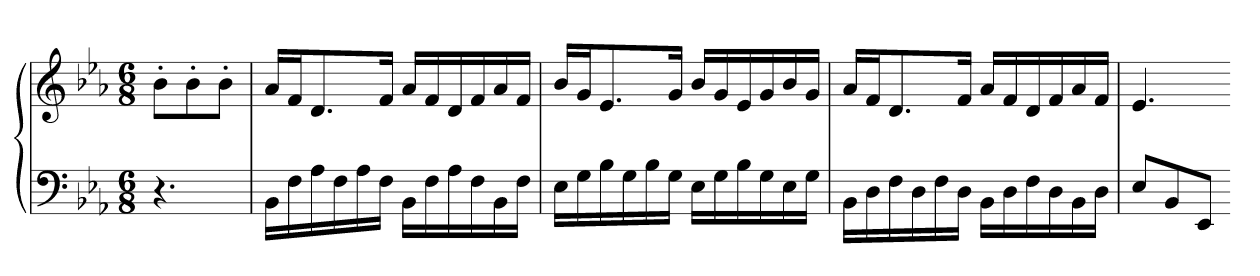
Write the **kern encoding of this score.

**kern	**kern
*part1	*part1
*staff2	*staff1
*clefF4	*clefG2
*k[b-e-a-]	*k[b-e-a-]
*M6/8	*M6/8
=	=
4.r	8b-'L
.	8b-'
.	8b-'J
=81	=81
16BB-LL	16a-LL
16F	16fJ
16A-	8.d
16F	.
16A-	.
16FJJ	16fJk
16BB-LL	16a-LL
16F	16f
16A-	16d
16F	16f
16BB-	16a-
16FJJ	16fJJ
=82	=82
16E-LL	16b-LL
16G	16gJ
16B-	8.e-
16G	.
16B-	.
16GJJ	16gJk
16E-LL	16b-LL
16G	16g
16B-	16e-
16G	16g
16E-	16b-
16GJJ	16gJJ
=83	=83
16BB-LL	16a-LL
16D	16fJ
16F	8.d
16D	.
16F	.
16DJJ	16fJk
16BB-LL	16a-LL
16D	16f
16F	16d
16D	16f
16BB-	16a-
16DJJ	16fJJ
=84	=84
8E-L	4.e-
8BB-	.
8EE-J	.
=-	=-
*-	*-
